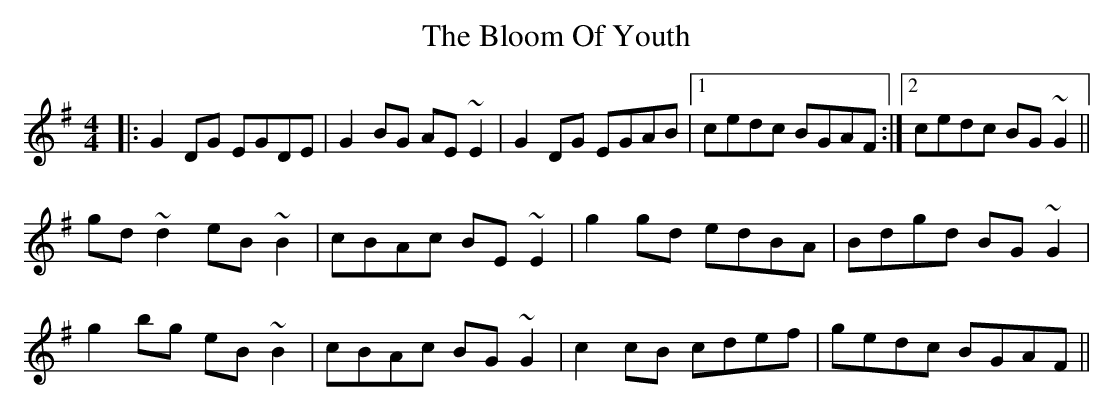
X:1
T: The Bloom Of Youth
M: 4/4
L: 1/8
K: Gmaj
|:G2DG EGDE|G2BG AE~E2|G2DG EGAB|1 cedc BGAF:|2 cedc BG~G2||
gd~d2 eB~B2|cBAc BE~E2|g2gd edBA|Bdgd BG~G2|
g2bg eB~B2|cBAc BG~G2|c2cB cdef|gedc BGAF||
